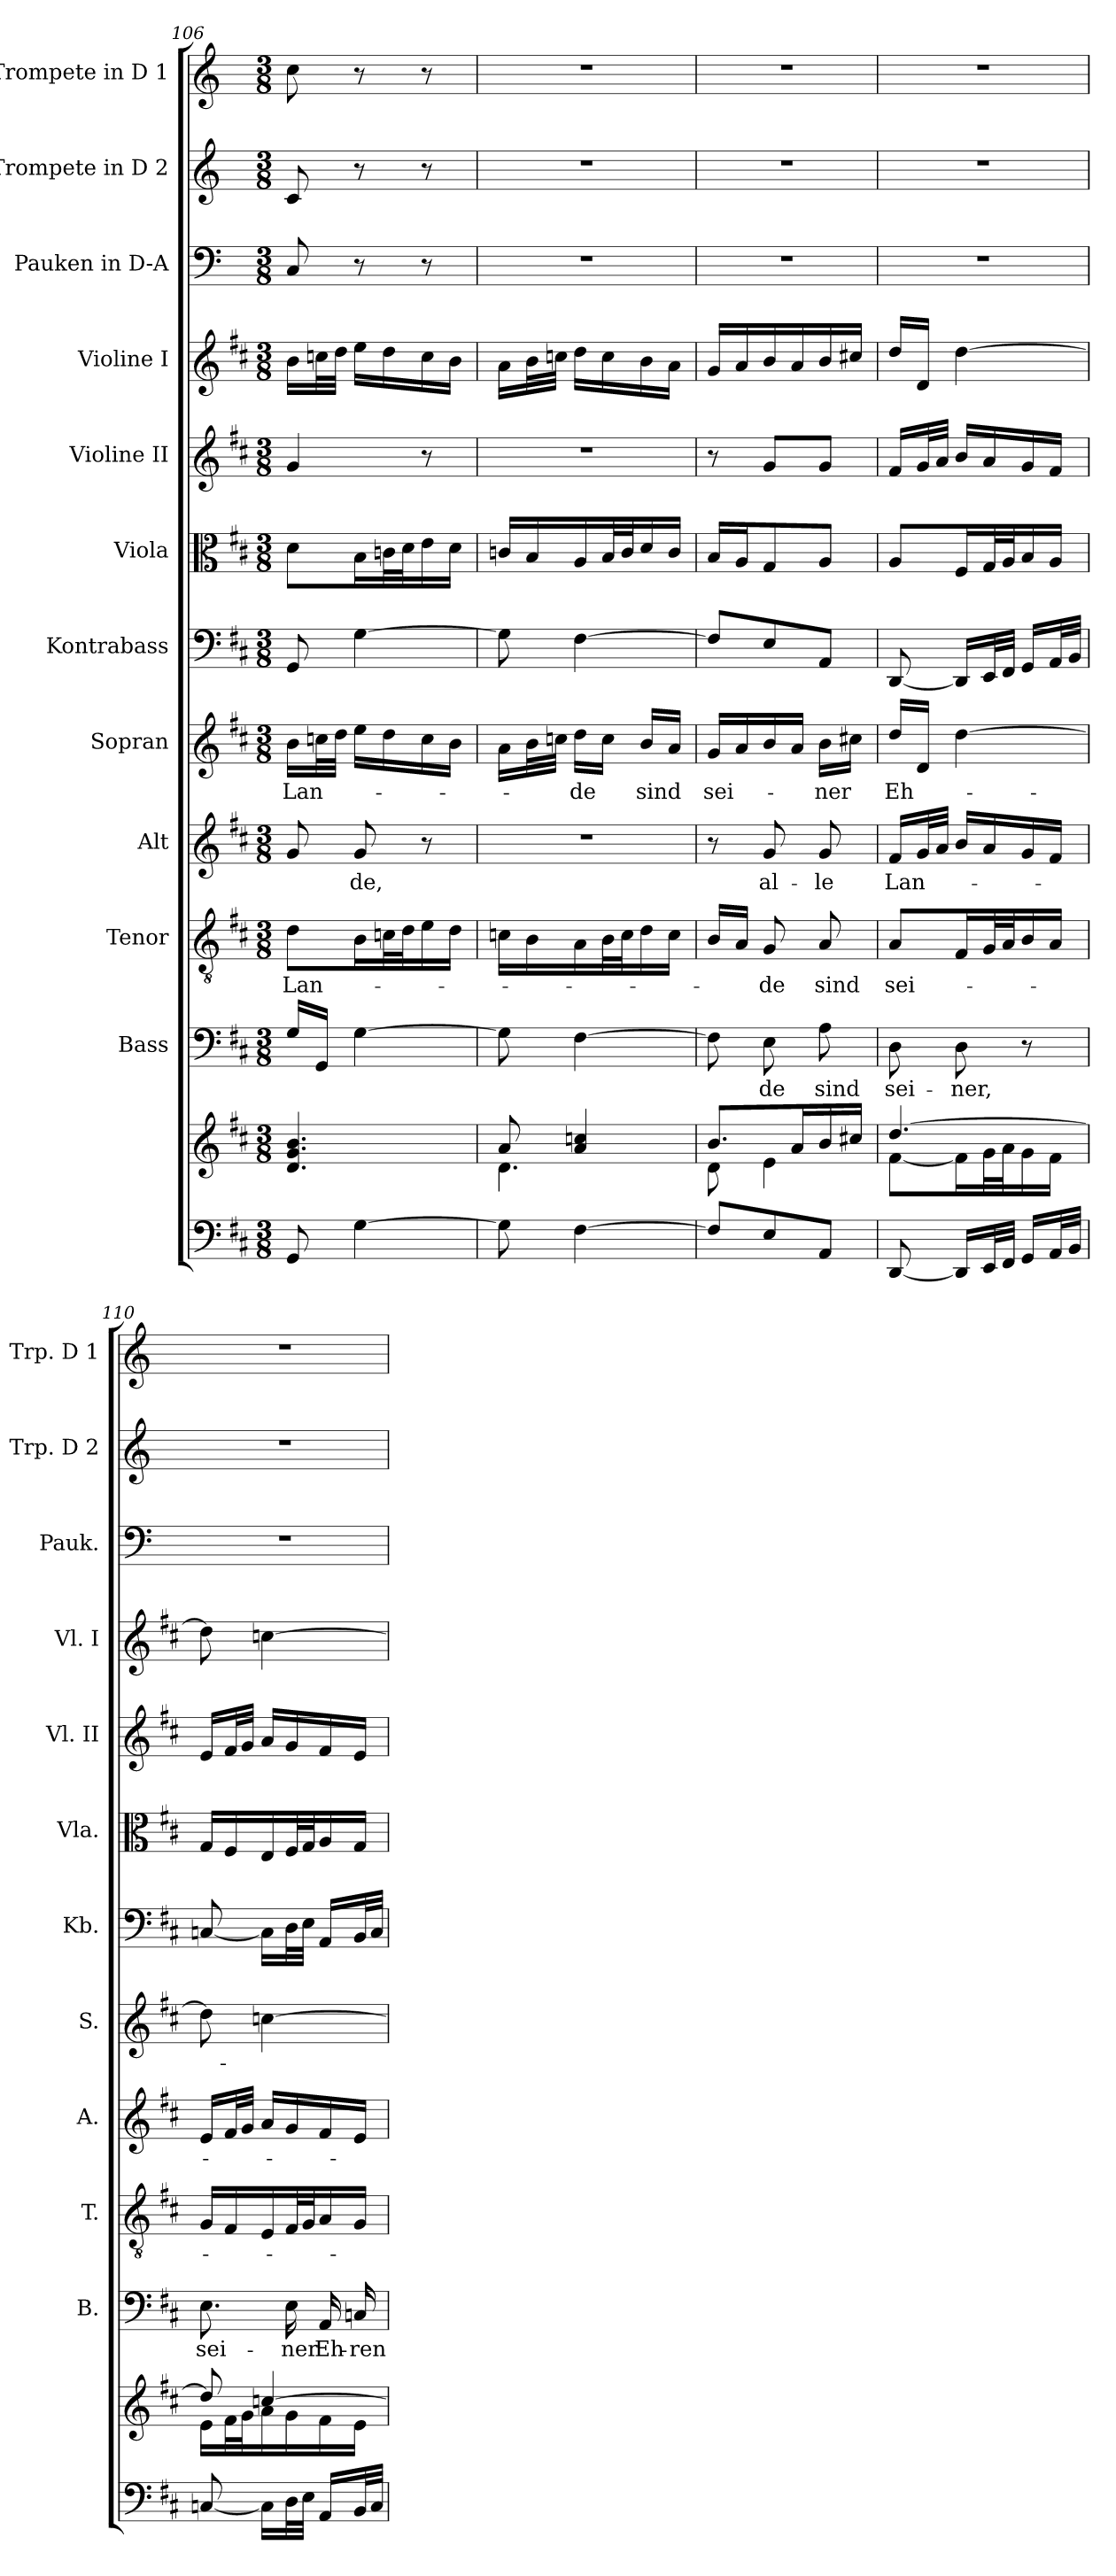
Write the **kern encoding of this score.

**kern	**kern	**kern	**text	**kern	**text	**kern	**text	**kern	**text	**kern	**kern	**kern	**kern	**kern	**kern	**kern
*part12	*part12	*part11	*part11	*part10	*part10	*part9	*part9	*part8	*part8	*part7	*part6	*part5	*part4	*part3	*part2	*part1
*staff13	*staff12	*staff11	*staff11	*staff10	*staff10	*staff9	*staff9	*staff8	*staff8	*staff7	*staff6	*staff5	*staff4	*staff3	*staff2	*staff1
*	*	*I"Bass	*	*I"Tenor	*	*I"Alt	*	*I"Sopran	*	*I"Kontrabass	*I"Viola	*I"Violine II	*I"Violine I	*I"Pauken in D-A	*I"Trompete in D 2	*I"Trompete in D 1
*	*	*I'B.	*	*I'T.	*	*I'A.	*	*I'S.	*	*I'Kb.	*I'Vla.	*I'Vl. II	*I'Vl. I	*I'Pauk.	*I'Trp. D 2	*I'Trp. D 1
*clefF4	*clefG2	*clefF4	*	*clefGv2	*	*clefG2	*	*clefG2	*	*clefF4	*clefC3	*clefG2	*clefG2	*clefF4	*clefG2	*clefG2
*	*	*	*	*	*	*	*	*	*	*ITrd7c12	*	*	*	*ITrd-1c-2	*ITrd-1c-2	*ITrd-1c-2
*k[f#c#]	*k[f#c#]	*k[f#c#]	*	*k[f#c#]	*	*k[f#c#]	*	*k[f#c#]	*	*k[f#c#]	*k[f#c#]	*k[f#c#]	*k[f#c#]	*k[f#c#]	*k[f#c#]	*k[f#c#]
*D:	*D:	*D:	*	*D:	*	*D:	*	*D:	*	*D:	*D:	*D:	*D:	*D:	*D:	*D:
*M3/8	*M3/8	*M3/8	*	*M3/8	*	*M3/8	*	*M3/8	*	*M3/8	*M3/8	*M3/8	*M3/8	*M3/8	*M3/8	*M3/8
=106	=106	=106	=106	=106	=106	=106	=106	=106	=106	=106	=106	=106	=106	=106	=106	=106
!	!	!	!	!	!LO:LY:b	!	!	!	!LO:LY:b	!	!	!	!	!	!	!
8GG/	4.d/ 4.g/ 4.b/	16G/LL	.	8d\L	Lan-	8g/	.	16b\LL	Lan-	8GGG/	8d\L	4g/	16b\LL	8D/	8d/	8dd\
.	.	16GG/JJ	.	.	.	.	.	32ccn\L	.	.	.	.	32ccn\L	.	.	.
.	.	.	.	.	.	.	.	32dd\JJJ	.	.	.	.	32dd\JJJ	.	.	.
!	!	!	!	!	!	!	!LO:LY:b	!	!	!	!	!	!	!	!	!
[4G\	.	[4G\	.	16B\L	.	8g/	-de,	16ee\LL	.	[4GG\	16B\L	.	16ee\LL	8r	8r	8r
.	.	.	.	32cn\L	.	.	.	16dd\	.	.	32cn\L	.	16dd\	.	.	.
.	.	.	.	32d\J	.	.	.	.	.	.	32d\J	.	.	.	.	.
.	.	.	.	16e\	.	8r	.	16cc\	.	.	16e\	8r	16cc\	8r	8r	8r
.	.	.	.	16d\JJ	.	.	.	16b\JJ	.	.	16d\JJ	.	16b\JJ	.	.	.
=107	=107	=107	=107	=107	=107	=107	=107	=107	=107	=107	=107	=107	=107	=107	=107	=107
*	*^	*	*	*	*	*	*	*	*	*	*	*	*	*	*	*
8G\]	8a/	4.d\	8G\]	.	16cn\LL	.	4.r	.	16a\LL	.	8GG\]	16cn/LL	4.r	16a\LL	4.r	4.r	4.r
.	.	.	.	.	16B\	.	.	.	32b\L	.	.	16B/	.	32b\L	.	.	.
.	.	.	.	.	.	.	.	.	32ccn\JJJ	.	.	.	.	32ccn\JJJ	.	.	.
!	!	!	!	!	!	!	!	!	!	!LO:LY:b	!	!	!	!	!	!	!
[4F#\	4a/ 4ccn/	.	[4F#\	.	16A\	.	.	.	16dd\LL	-de	[4FF#\	16A/	.	16dd\LL	.	.	.
.	.	.	.	.	32B\L	.	.	.	16cc\JJ	.	.	32B/L	.	16cc\	.	.	.
.	.	.	.	.	32c\J	.	.	.	.	.	.	32c/J	.	.	.	.	.
!	!	!	!	!	!	!	!	!	!	!LO:LY:b	!	!	!	!	!	!	!
.	.	.	.	.	16d\	.	.	.	16b/LL	sind	.	16d/	.	16b\	.	.	.
.	.	.	.	.	16c\JJ	.	.	.	16a/JJ	.	.	16c/JJ	.	16a\JJ	.	.	.
!!LO:PB:g=z
=108	=108	=108	=108	=108	=108	=108	=108	=108	=108	=108	=108	=108	=108	=108	=108	=108	=108
!	!	!	!	!	!	!	!	!	!	!LO:LY:b	!	!	!	!	!	!	!
8F#/L]	8.b/L	8d\	8F#\]	.	16B/LL	.	8r	.	16g/LL	sei-	8FF#/L]	16B/LL	8r	16g/LL	4.r	4.r	4.r
.	.	.	.	.	16A/JJ	.	.	.	16a/	.	.	16A/J	.	16a/	.	.	.
!	!	!	!	!LO:LY:b	!	!LO:LY:b	!	!LO:LY:b	!	!	!	!	!	!	!	!	!
8E/	.	4e\	8E\	-de	8G/	-de	8g/	al-	16b/	.	8EE/	8G/	8g/L	16b/	.	.	.
.	16a/L	.	.	.	.	.	.	.	16a/JJ	.	.	.	.	16a/	.	.	.
!	!	!	!	!LO:LY:b	!	!LO:LY:b	!	!LO:LY:b	!	!LO:LY:b	!	!	!	!	!	!	!
8AA/J	16b/	.	8A\	sind	8A/	sind	8g/	-le	16b\LL	-ner	8AAA/J	8A/J	8g/J	16b/	.	.	.
.	16cc#X/JJ	.	.	.	.	.	.	.	16cc#X\JJ	.	.	.	.	16cc#X/JJ	.	.	.
=109	=109	=109	=109	=109	=109	=109	=109	=109	=109	=109	=109	=109	=109	=109	=109	=109	=109
!	!	!	!	!LO:LY:b	!	!LO:LY:b	!	!LO:LY:b	!	!LO:LY:b	!	!	!	!	!	!	!
[8DD/	[>4.dd/	[<8f#\L	8D\	sei-	8A/L	sei-	16f#/LL	Lan-	16dd/LL	Eh-	[8DDD/	8A/L	16f#/LL	16dd/LL	4.r	4.r	4.r
.	.	.	.	.	.	.	32g/L	.	16d/JJ	.	.	.	32g/L	16d/JJ	.	.	.
.	.	.	.	.	.	.	32a/JJJ	.	.	.	.	.	32a/JJJ	.	.	.	.
!	!	!	!	!LO:LY:b	!	!	!	!	!	!	!	!	!	!	!	!	!
16DD/LL]	.	16f#\L]	8D\	-ner,	16F#/L	.	16b/LL	.	[4dd\	.	16DDD/LL]	16F#/L	16b/LL	[4dd\	.	.	.
32EE/L	.	32g\L	.	.	32G/L	.	16a/	.	.	.	32EEE/L	32G/L	16a/	.	.	.	.
32FF#/JJJ	.	32a\J	.	.	32A/J	.	.	.	.	.	32FFF#/JJJ	32A/J	.	.	.	.	.
16GG/LL	.	16g\	8r	.	16B/	.	16g/	.	.	.	16GGG/LL	16B/	16g/	.	.	.	.
32AA/L	.	16f#\JJ	.	.	16A/JJ	.	16f#/JJ	.	.	.	32AAA/L	16A/JJ	16f#/JJ	.	.	.	.
32BB/JJJ	.	.	.	.	.	.	.	.	.	.	32BBB/JJJ	.	.	.	.	.	.
=110	=110	=110	=110	=110	=110	=110	=110	=110	=110	=110	=110	=110	=110	=110	=110	=110	=110
!	!	!	!	!LO:LY:b	!	!	!	!	!	!	!	!	!	!	!	!	!
[8Cn/	8dd/]	16e\LL	8.E\	sei-	16G/LL	.	16e/LL	.	8dd\]	.	[8CCn/	16G/LL	16e/LL	8dd\]	4.r	4.r	4.r
.	.	32f#\L	.	.	16F#/	.	32f#/L	.	.	.	.	16F#/	32f#/L	.	.	.	.
.	.	32g\J	.	.	.	.	32g/JJJ	.	.	.	.	.	32g/JJJ	.	.	.	.
16C\LL]	[>4ccn/	16a\	.	.	16E/	.	16a/LL	.	[4ccn\	.	16CC\LL]	16E/	16a/LL	[4ccn\	.	.	.
!	!	!	!	!LO:LY:b	!	!	!	!	!	!	!	!	!	!	!	!	!
32D\L	.	16g\	16E\	-ner	32F#/L	.	16g/	.	.	.	32DD\L	32F#/L	16g/	.	.	.	.
32E\JJJ	.	.	.	.	32G/J	.	.	.	.	.	32EE\JJJ	32G/J	.	.	.	.	.
!	!	!	!	!LO:LY:b	!	!	!	!	!	!	!	!	!	!	!	!	!
16AA/LL	.	16f#\	16AA/	Eh-	16A/	.	16f#/	.	.	.	16AAA/LL	16A/	16f#/	.	.	.	.
!	!	!	!	!LO:LY:b	!	!	!	!	!	!	!	!	!	!	!	!	!
32BB/L	.	16e\JJ	16Cn/	-ren	16G/JJ	.	16e/JJ	.	.	.	32BBB/L	16G/JJ	16e/JJ	.	.	.	.
32C/JJJ	.	.	.	.	.	.	.	.	.	.	32CC/JJJ	.	.	.	.	.	.
*	*v	*v	*	*	*	*	*	*	*	*	*	*	*	*	*	*	*
=	=	=	=	=	=	=	=	=	=	=	=	=	=	=	=	=
*-	*-	*-	*-	*-	*-	*-	*-	*-	*-	*-	*-	*-	*-	*-	*-	*-
